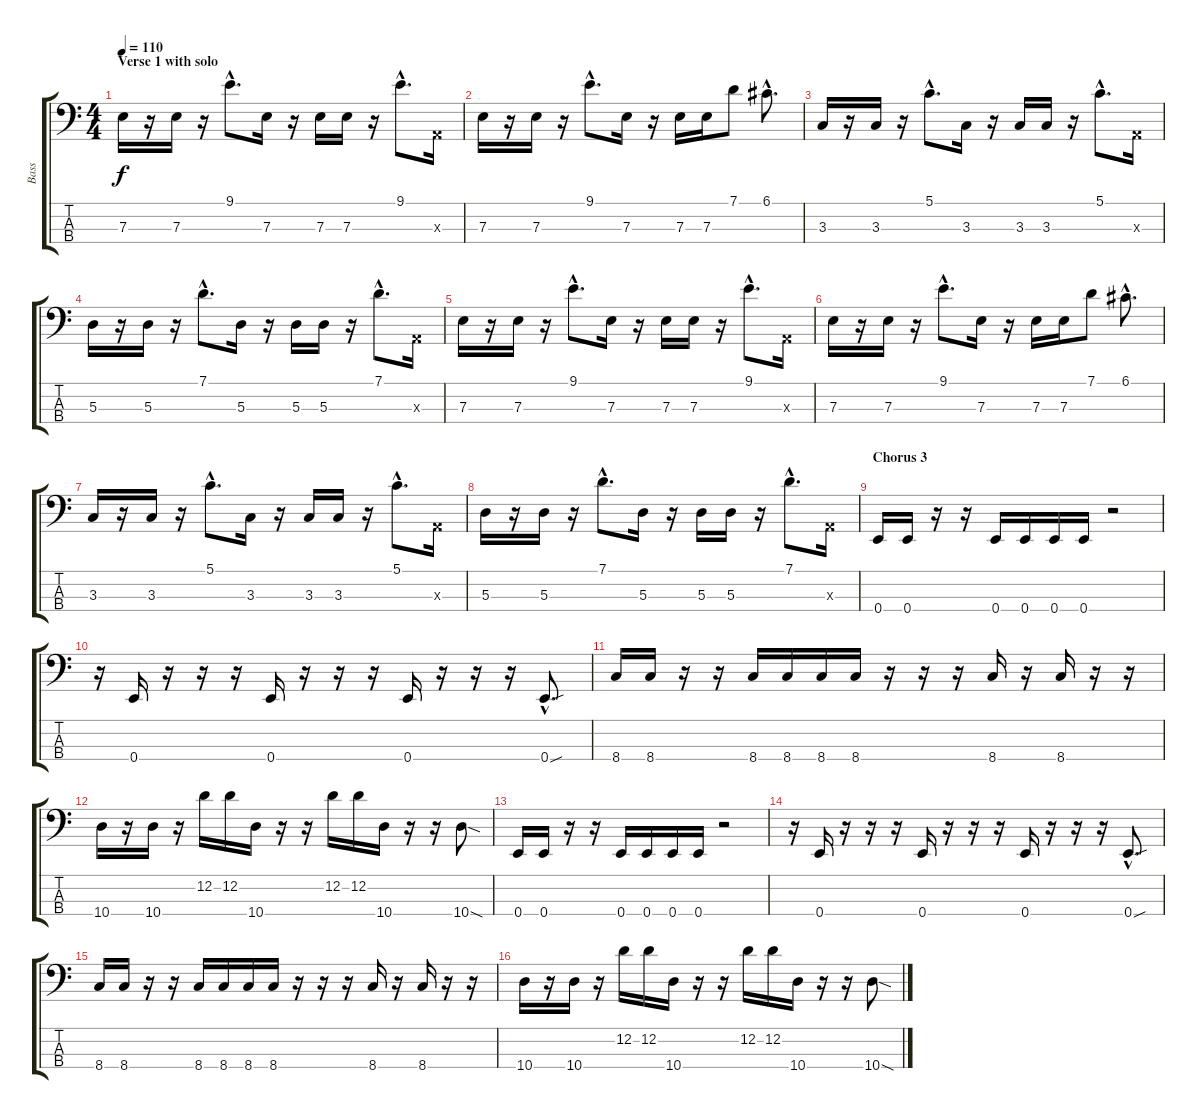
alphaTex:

\track ("Bass" "Bass") {instrument electricbassfinger}
\staff {score tabs}
\tuning (G2 D2 A1 E1) {hide}
\ts (4 4)
\section ("" "Verse 1 with solo")
\tempo 110
\clef f4
\ks c
7.3.16{dy f} r.16 7.3.16 r.16 9.1{hac}.8{d} 7.3.16 r.16 7.3.16 7.3.16 r.16 9.1{hac}.8{d} 0.3{x}.16 |
7.3.16 r.16 7.3.16 r.16 9.1{hac}.8{d} 7.3.16 r.16 7.3.16 7.3.16 7.1.8 6.1{hac}.8{d} |
3.3.16 r.16 3.3.16 r.16 5.1{hac}.8{d} 3.3.16 r.16 3.3.16 3.3.16 r.16 5.1{hac}.8{d} 0.3{x}.16 |
5.3.16 r.16 5.3.16 r.16 7.1{hac}.8{d} 5.3.16 r.16 5.3.16 5.3.16 r.16 7.1{hac}.8{d} 0.3{x}.16 |
7.3.16 r.16 7.3.16 r.16 9.1{hac}.8{d} 7.3.16 r.16 7.3.16 7.3.16 r.16 9.1{hac}.8{d} 0.3{x}.16 |
7.3.16 r.16 7.3.16 r.16 9.1{hac}.8{d} 7.3.16 r.16 7.3.16 7.3.16 7.1.8 6.1{hac}.8{d} |
3.3.16 r.16 3.3.16 r.16 5.1{hac}.8{d} 3.3.16 r.16 3.3.16 3.3.16 r.16 5.1{hac}.8{d} 0.3{x}.16 |
5.3.16 r.16 5.3.16 r.16 7.1{hac}.8{d} 5.3.16 r.16 5.3.16 5.3.16 r.16 7.1{hac}.8{d} 0.3{x}.16 |
\section ("" "Chorus 3")
0.4.16 0.4.16 r.16 r.16 0.4.16 0.4.16 0.4.16 0.4.16 r.2 |
r.16 0.4.16 r.16 r.16 r.16 0.4.16 r.16 r.16 r.16 0.4.16 r.16 r.16 r.16 0.4{sou hac}.8{d} |
8.4.16 8.4.16 r.16 r.16 8.4.16 8.4.16 8.4.16 8.4.16 r.16 r.16 r.16 8.4.16 r.16 8.4.16 r.16 r.16 |
10.4.16 r.16 10.4.16 r.16 12.2.16 12.2.16 10.4.16 r.16 r.16 12.2.16 12.2.16 10.4.16 r.16 r.16 10.4{sod}.8 |
0.4.16 0.4.16 r.16 r.16 0.4.16 0.4.16 0.4.16 0.4.16 r.2 |
r.16 0.4.16 r.16 r.16 r.16 0.4.16 r.16 r.16 r.16 0.4.16 r.16 r.16 r.16 0.4{sou hac}.8{d} |
8.4.16 8.4.16 r.16 r.16 8.4.16 8.4.16 8.4.16 8.4.16 r.16 r.16 r.16 8.4.16 r.16 8.4.16 r.16 r.16 |
10.4.16 r.16 10.4.16 r.16 12.2.16 12.2.16 10.4.16 r.16 r.16 12.2.16 12.2.16 10.4.16 r.16 r.16 10.4{sod}.8
